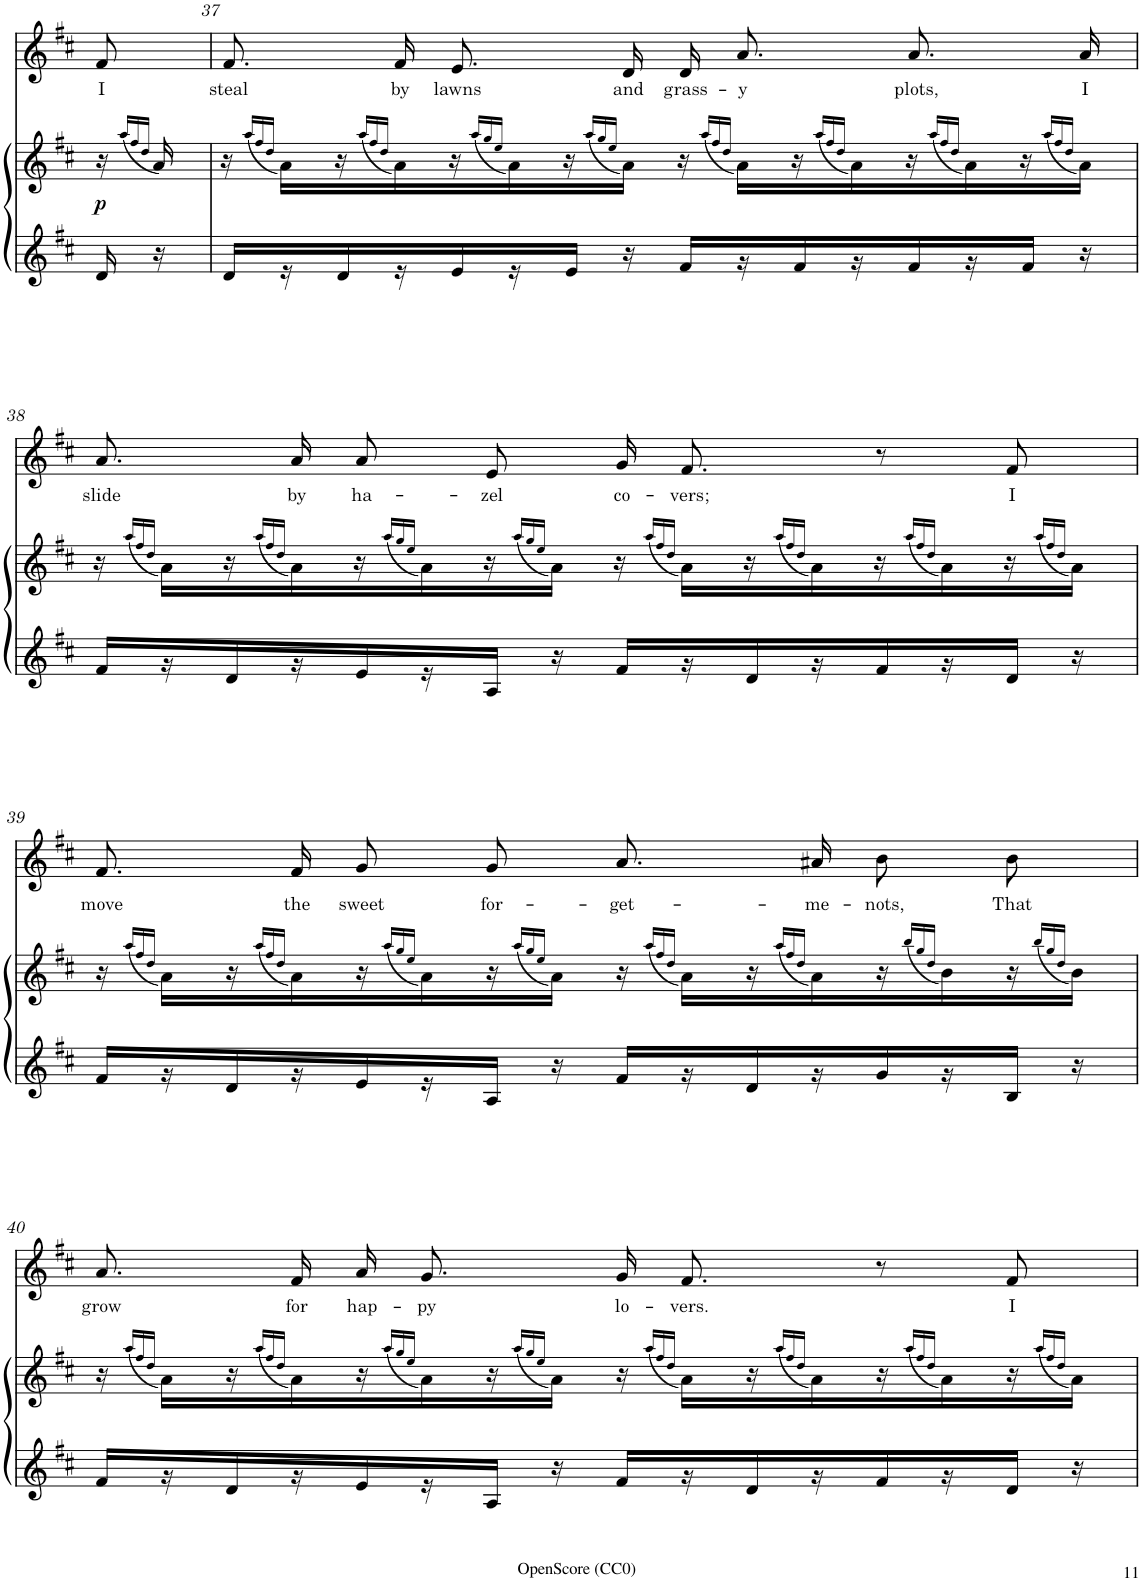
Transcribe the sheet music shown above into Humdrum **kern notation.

**kern	**kern	**dynam	**kern	**text
*part2	*part2	*part2	*part1	*part1
*staff3	*staff2	*staff2/3	*staff1	*staff1
*I"Piano	*	*	*I"Voice	*
*I'Pno	*	*	*	*
!!LO:PB:g=z
*clefG2	*clefG2	*	*clefG2	*
*k[f#c#]	*k[f#c#]	*	*k[f#c#]	*
*M4/4	*M4/4	*	*M4/4	*
*met(c)	*met(c)	*	*met(c)	*
=36X3	=36X3	=36X3	=36X3	=36X3
!	!	!LO:DY:b	!	!LO:LY:b
16d/	16r	p	8f#/	I
.	(16qaa/LL	.	.	.
.	16qff#/	.	.	.
.	16qdd/JJ	.	.	.
16r	16a/)	.	.	.
=37	=37	=37	=37	=37
!	!	!	!	!LO:LY:b
16d/LL	16r	.	8.f#/L	steal
.	(16qaa/LL	.	.	.
.	16qff#/	.	.	.
.	16qdd/JJ	.	.	.
16r	16a\LL)	.	.	.
16d/	16r	.	.	.
.	(16qaa/LL	.	.	.
.	16qff#/	.	.	.
.	16qdd/JJ	.	.	.
!	!	!	!	!LO:LY:b
16r	16a\)	.	16f#/Jk	by
!	!	!	!	!LO:LY:b
16e/	16r	.	8.e/L	lawns
.	(16qaa/LL	.	.	.
.	16qgg/	.	.	.
.	16qee/JJ	.	.	.
16r	16a\)	.	.	.
16e/JJ	16r	.	.	.
.	(16qaa/LL	.	.	.
.	16qgg/	.	.	.
.	16qee/JJ	.	.	.
!	!	!	!	!LO:LY:b
16r	16a\JJ)	.	16d/Jk	and
!	!	!	!	!LO:LY:b
16f#/LL	16r	.	16d/KL	grass-
.	(16qaa/LL	.	.	.
.	16qff#/	.	.	.
.	16qdd/JJ	.	.	.
!	!	!	!	!LO:LY:b
16r	16a\LL)	.	8.a/J	-y
16f#/	16r	.	.	.
.	(16qaa/LL	.	.	.
.	16qff#/	.	.	.
.	16qdd/JJ	.	.	.
16r	16a\)	.	.	.
!	!	!	!	!LO:LY:b
16f#/	16r	.	8.a/L	plots,
.	(16qaa/LL	.	.	.
.	16qff#/	.	.	.
.	16qdd/JJ	.	.	.
16r	16a\)	.	.	.
16f#/JJ	16r	.	.	.
.	(16qaa/LL	.	.	.
.	16qff#/	.	.	.
.	16qdd/JJ	.	.	.
!	!	!	!	!LO:LY:b
16r	16a\JJ)	.	16a/Jk	I
!!LO:LB:g=z
=38	=38	=38	=38	=38
!	!	!	!	!LO:LY:b
16f#/LL	16r	.	8.a/L	slide
.	(16qaa/LL	.	.	.
.	16qff#/	.	.	.
.	16qdd/JJ	.	.	.
16r	16a\LL)	.	.	.
16d/	16r	.	.	.
.	(16qaa/LL	.	.	.
.	16qff#/	.	.	.
.	16qdd/JJ	.	.	.
!	!	!	!	!LO:LY:b
16r	16a\)	.	16a/Jk	by
!	!	!	!	!LO:LY:b
16e/	16r	.	8a/L	ha-
.	(16qaa/LL	.	.	.
.	16qgg/	.	.	.
.	16qee/JJ	.	.	.
16r	16a\)	.	.	.
!	!	!	!	!LO:LY:b
16A/JJ	16r	.	8e/J	-zel
.	(16qaa/LL	.	.	.
.	16qgg/	.	.	.
.	16qee/JJ	.	.	.
16r	16a\JJ)	.	.	.
!	!	!	!	!LO:LY:b
16f#/LL	16r	.	16g/KL	co-
.	(16qaa/LL	.	.	.
.	16qff#/	.	.	.
.	16qdd/JJ	.	.	.
!	!	!	!	!LO:LY:b
16r	16a\LL)	.	8.f#/J	-vers;
16d/	16r	.	.	.
.	(16qaa/LL	.	.	.
.	16qff#/	.	.	.
.	16qdd/JJ	.	.	.
16r	16a\)	.	.	.
16f#/	16r	.	8r	.
.	(16qaa/LL	.	.	.
.	16qff#/	.	.	.
.	16qdd/JJ	.	.	.
16r	16a\)	.	.	.
!	!	!	!	!LO:LY:b
16d/JJ	16r	.	8f#/	I
.	(16qaa/LL	.	.	.
.	16qff#/	.	.	.
.	16qdd/JJ	.	.	.
16r	16a\JJ)	.	.	.
!!LO:LB:g=z
=39	=39	=39	=39	=39
!	!	!	!	!LO:LY:b
16f#/LL	16r	.	8.f#/L	move
.	(16qaa/LL	.	.	.
.	16qff#/	.	.	.
.	16qdd/JJ	.	.	.
16r	16a\LL)	.	.	.
16d/	16r	.	.	.
.	(16qaa/LL	.	.	.
.	16qff#/	.	.	.
.	16qdd/JJ	.	.	.
!	!	!	!	!LO:LY:b
16r	16a\)	.	16f#/Jk	the
!	!	!	!	!LO:LY:b
16e/	16r	.	8g/L	sweet
.	(16qaa/LL	.	.	.
.	16qgg/	.	.	.
.	16qee/JJ	.	.	.
16r	16a\)	.	.	.
!	!	!	!	!LO:LY:b
16A/JJ	16r	.	8g/J	for-
.	(16qaa/LL	.	.	.
.	16qgg/	.	.	.
.	16qee/JJ	.	.	.
16r	16a\JJ)	.	.	.
!	!	!	!	!LO:LY:b
16f#/LL	16r	.	8.a/L	-get-
.	(16qaa/LL	.	.	.
.	16qff#/	.	.	.
.	16qdd/JJ	.	.	.
16r	16a\LL)	.	.	.
16d/	16r	.	.	.
.	(16qaa/LL	.	.	.
.	16qff#/	.	.	.
.	16qdd/JJ	.	.	.
!	!	!	!	!LO:LY:b
16r	16a\)	.	16a#X/Jk	-me-
!	!	!	!	!LO:LY:b
16g/	16r	.	8b\L	-nots,
.	(16qbb/LL	.	.	.
.	16qgg/	.	.	.
.	16qdd/JJ	.	.	.
16r	16b\)	.	.	.
!	!	!	!	!LO:LY:b
16B/JJ	16r	.	8b\J	That
.	(16qbb/LL	.	.	.
.	16qgg/	.	.	.
.	16qdd/JJ	.	.	.
16r	16b\JJ)	.	.	.
!!LO:LB:g=z
=40	=40	=40	=40	=40
!	!	!	!	!LO:LY:b
16f#/LL	16r	.	8.a/L	grow
.	(16qaa/LL	.	.	.
.	16qff#/	.	.	.
.	16qdd/JJ	.	.	.
16r	16a\LL)	.	.	.
16d/	16r	.	.	.
.	(16qaa/LL	.	.	.
.	16qff#/	.	.	.
.	16qdd/JJ	.	.	.
!	!	!	!	!LO:LY:b
16r	16a\)	.	16f#/Jk	for
!	!	!	!	!LO:LY:b
16e/	16r	.	16a/KL	hap-
.	(16qaa/LL	.	.	.
.	16qgg/	.	.	.
.	16qee/JJ	.	.	.
!	!	!	!	!LO:LY:b
16r	16a\)	.	8.g/J	-py
16A/JJ	16r	.	.	.
.	(16qaa/LL	.	.	.
.	16qgg/	.	.	.
.	16qee/JJ	.	.	.
16r	16a\JJ)	.	.	.
!	!	!	!	!LO:LY:b
16f#/LL	16r	.	16g/KL	lo-
.	(16qaa/LL	.	.	.
.	16qff#/	.	.	.
.	16qdd/JJ	.	.	.
!	!	!	!	!LO:LY:b
16r	16a\LL)	.	8.f#/J	-vers.
16d/	16r	.	.	.
.	(16qaa/LL	.	.	.
.	16qff#/	.	.	.
.	16qdd/JJ	.	.	.
16r	16a\)	.	.	.
16f#/	16r	.	8r	.
.	(16qaa/LL	.	.	.
.	16qff#/	.	.	.
.	16qdd/JJ	.	.	.
16r	16a\)	.	.	.
!	!	!	!	!LO:LY:b
16d/JJ	16r	.	8f#/	I
.	(16qaa/LL	.	.	.
.	16qff#/	.	.	.
.	16qdd/JJ	.	.	.
16r	16a\JJ)	.	.	.
=	=	=	=	=
*-	*-	*-	*-	*-
